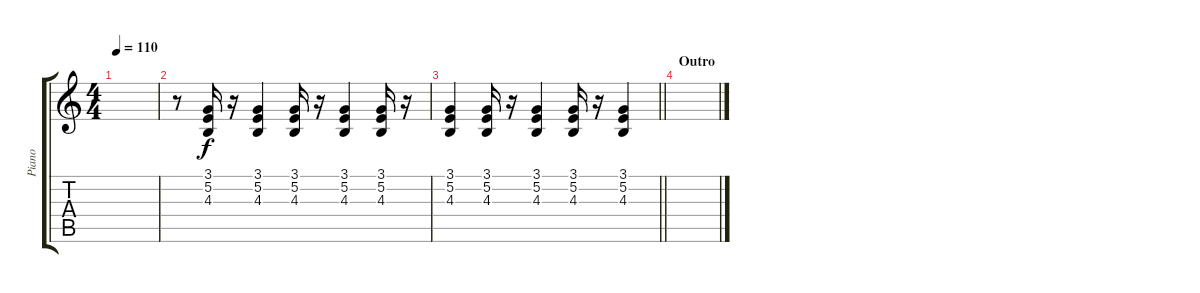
\track ("Piano" "Piano") {instrument lead2sawtooth}
\staff {score tabs}
\tuning (E4 B3 G3 D3 A2 E2) {hide}
\ts (4 4)
\tempo 110
\clef g2
\ks c
|
r.8 (3.1 5.2 4.3).16 r.16 (3.1 5.2 4.3).4 (3.1 5.2 4.3).16 r.16 (3.1 5.2 4.3).4 (3.1 5.2 4.3).16 r.16 |
\barLineRight lightlight
(3.1 5.2 4.3).4 (3.1 5.2 4.3).16 r.16 (3.1 5.2 4.3).4 (3.1 5.2 4.3).16 r.16 (3.1 5.2 4.3).4 |
\section ("" "Outro")
